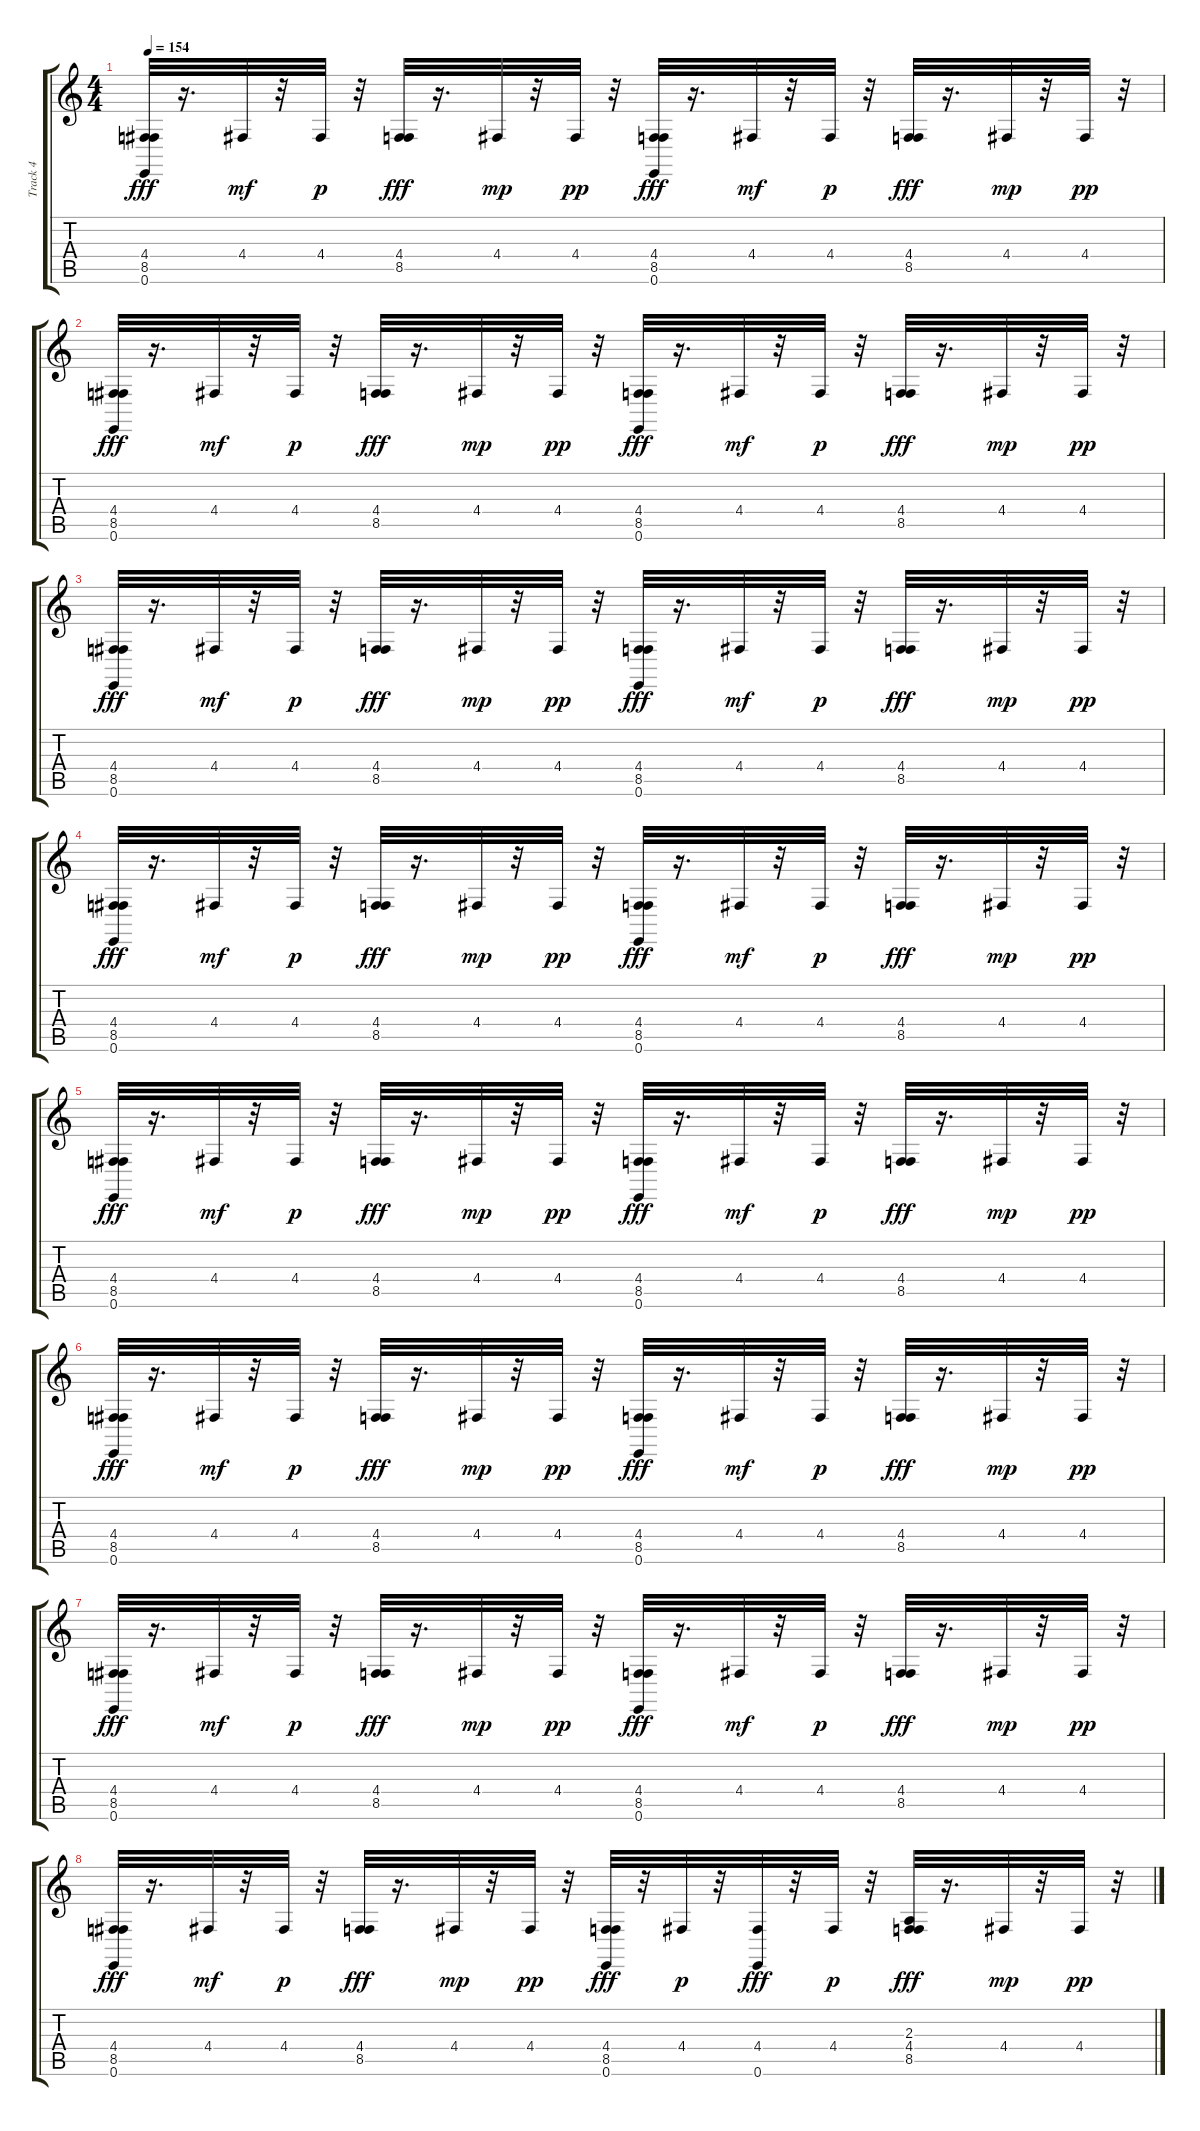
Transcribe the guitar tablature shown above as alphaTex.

\track ("Track 4" "Track 4") {instrument drawbarorgan}
\staff {score tabs}
\tuning (E4 B3 G3 D3 A2 E2) {hide}
\ts (4 4)
\tempo 154
\clef g2
\ks c
(4.4 8.5 0.6).32{dy fff} r.16{d} 4.4.32{dy mf} r.32 4.4.32{dy p} r.32 (4.4 8.5).32{dy fff} r.16{d} 4.4.32{dy mp} r.32 4.4.32{dy pp} r.32 (4.4 8.5 0.6).32{dy fff} r.16{d} 4.4.32{dy mf} r.32 4.4.32{dy p} r.32 (4.4 8.5).32{dy fff} r.16{d} 4.4.32{dy mp} r.32 4.4.32{dy pp} r.32 |
(4.4 8.5 0.6).32{dy fff} r.16{d} 4.4.32{dy mf} r.32 4.4.32{dy p} r.32 (4.4 8.5).32{dy fff} r.16{d} 4.4.32{dy mp} r.32 4.4.32{dy pp} r.32 (4.4 8.5 0.6).32{dy fff} r.16{d} 4.4.32{dy mf} r.32 4.4.32{dy p} r.32 (4.4 8.5).32{dy fff} r.16{d} 4.4.32{dy mp} r.32 4.4.32{dy pp} r.32 |
(4.4 8.5 0.6).32{dy fff} r.16{d} 4.4.32{dy mf} r.32 4.4.32{dy p} r.32 (4.4 8.5).32{dy fff} r.16{d} 4.4.32{dy mp} r.32 4.4.32{dy pp} r.32 (4.4 8.5 0.6).32{dy fff} r.16{d} 4.4.32{dy mf} r.32 4.4.32{dy p} r.32 (4.4 8.5).32{dy fff} r.16{d} 4.4.32{dy mp} r.32 4.4.32{dy pp} r.32 |
(4.4 8.5 0.6).32{dy fff} r.16{d} 4.4.32{dy mf} r.32 4.4.32{dy p} r.32 (4.4 8.5).32{dy fff} r.16{d} 4.4.32{dy mp} r.32 4.4.32{dy pp} r.32 (4.4 8.5 0.6).32{dy fff} r.16{d} 4.4.32{dy mf} r.32 4.4.32{dy p} r.32 (4.4 8.5).32{dy fff} r.16{d} 4.4.32{dy mp} r.32 4.4.32{dy pp} r.32 |
(4.4 8.5 0.6).32{dy fff} r.16{d} 4.4.32{dy mf} r.32 4.4.32{dy p} r.32 (4.4 8.5).32{dy fff} r.16{d} 4.4.32{dy mp} r.32 4.4.32{dy pp} r.32 (4.4 8.5 0.6).32{dy fff} r.16{d} 4.4.32{dy mf} r.32 4.4.32{dy p} r.32 (4.4 8.5).32{dy fff} r.16{d} 4.4.32{dy mp} r.32 4.4.32{dy pp} r.32 |
(4.4 8.5 0.6).32{dy fff} r.16{d} 4.4.32{dy mf} r.32 4.4.32{dy p} r.32 (4.4 8.5).32{dy fff} r.16{d} 4.4.32{dy mp} r.32 4.4.32{dy pp} r.32 (4.4 8.5 0.6).32{dy fff} r.16{d} 4.4.32{dy mf} r.32 4.4.32{dy p} r.32 (4.4 8.5).32{dy fff} r.16{d} 4.4.32{dy mp} r.32 4.4.32{dy pp} r.32 |
(4.4 8.5 0.6).32{dy fff} r.16{d} 4.4.32{dy mf} r.32 4.4.32{dy p} r.32 (4.4 8.5).32{dy fff} r.16{d} 4.4.32{dy mp} r.32 4.4.32{dy pp} r.32 (4.4 8.5 0.6).32{dy fff} r.16{d} 4.4.32{dy mf} r.32 4.4.32{dy p} r.32 (4.4 8.5).32{dy fff} r.16{d} 4.4.32{dy mp} r.32 4.4.32{dy pp} r.32 |
(4.4 8.5 0.6).32{dy fff} r.16{d} 4.4.32{dy mf} r.32 4.4.32{dy p} r.32 (4.4 8.5).32{dy fff} r.16{d} 4.4.32{dy mp} r.32 4.4.32{dy pp} r.32 (4.4 8.5 0.6).32{dy fff} r.32 4.4.32{dy p} r.32 (4.4 0.6).32{dy fff} r.32 4.4.32{dy p} r.32 (2.3 4.4 8.5).32{dy fff} r.16{d} 4.4.32{dy mp} r.32 4.4.32{dy pp} r.32
